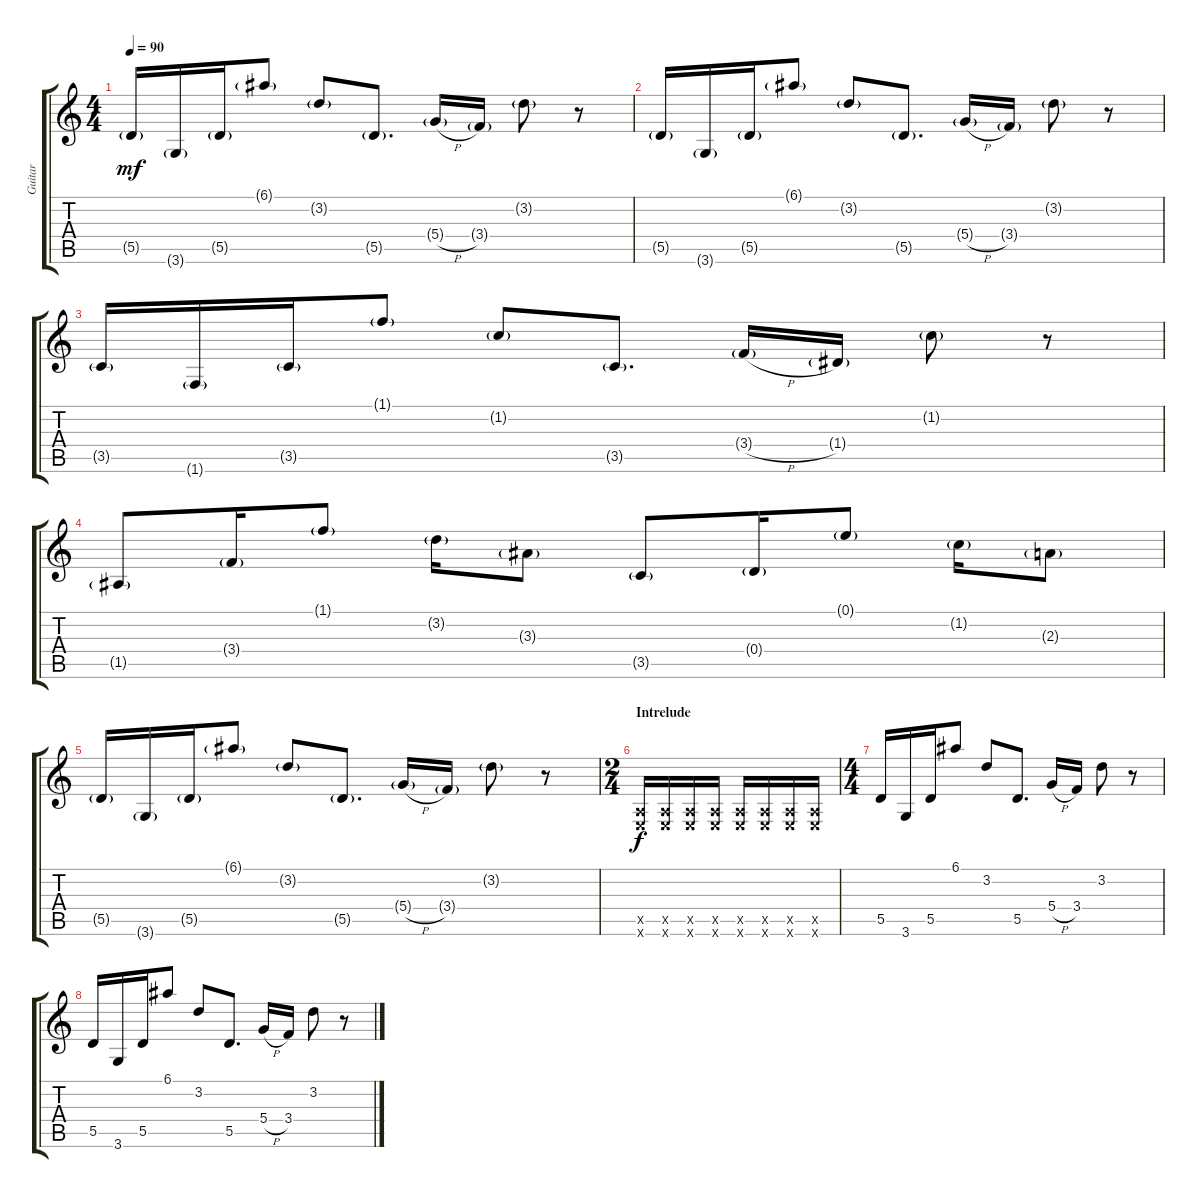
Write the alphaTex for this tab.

\track ("Guitar" "Guitar") {instrument electricguitarjazz}
\staff {score tabs}
\tuning (E4 B3 G3 D3 A2 E2) {hide}
\ts (4 4)
\tempo 90
\clef g2
\ks c
5.5{g}.16{dy mf} 3.6{g}.16 5.5{g}.16 6.1{g}.8 3.2{g}.8 5.5{g}.8{d} 5.4{h g}.16 3.4{g}.16 3.2{g}.8 r.8 |
5.5{g}.16 3.6{g}.16 5.5{g}.16 6.1{g}.8 3.2{g}.8 5.5{g}.8{d} 5.4{h g}.16 3.4{g}.16 3.2{g}.8 r.8 |
3.5{g}.16 1.6{g}.16 3.5{g}.16 1.1{g}.8 1.2{g}.8 3.5{g}.8{d} 3.4{h g}.16 1.4{g}.16 1.2{g}.8 r.8 |
1.5{g}.8 3.4{g}.16 1.1{g}.8 3.2{g}.16 3.3{g}.8 3.5{g}.8 0.4{g}.16 0.1{g}.8 1.2{g}.16 2.3{g}.8 |
5.5{g}.16 3.6{g}.16 5.5{g}.16 6.1{g}.8 3.2{g}.8 5.5{g}.8{d} 5.4{h g}.16 3.4{g}.16 3.2{g}.8 r.8 |
\ts (2 4)
\section ("" "Intrelude")
(0.5{x} 0.6{x}).16{dy f} (0.5{x} 0.6{x}).16 (0.5{x} 0.6{x}).16 (0.5{x} 0.6{x}).16 (0.5{x} 0.6{x}).16 (0.5{x} 0.6{x}).16 (0.5{x} 0.6{x}).16 (0.5{x} 0.6{x}).16 |
\ts (4 4)
5.5.16 3.6.16 5.5.16 6.1.8 3.2.8 5.5.8{d} 5.4{h}.16 3.4.16 3.2.8 r.8 |
5.5.16 3.6.16 5.5.16 6.1.8 3.2.8 5.5.8{d} 5.4{h}.16 3.4.16 3.2.8 r.8
